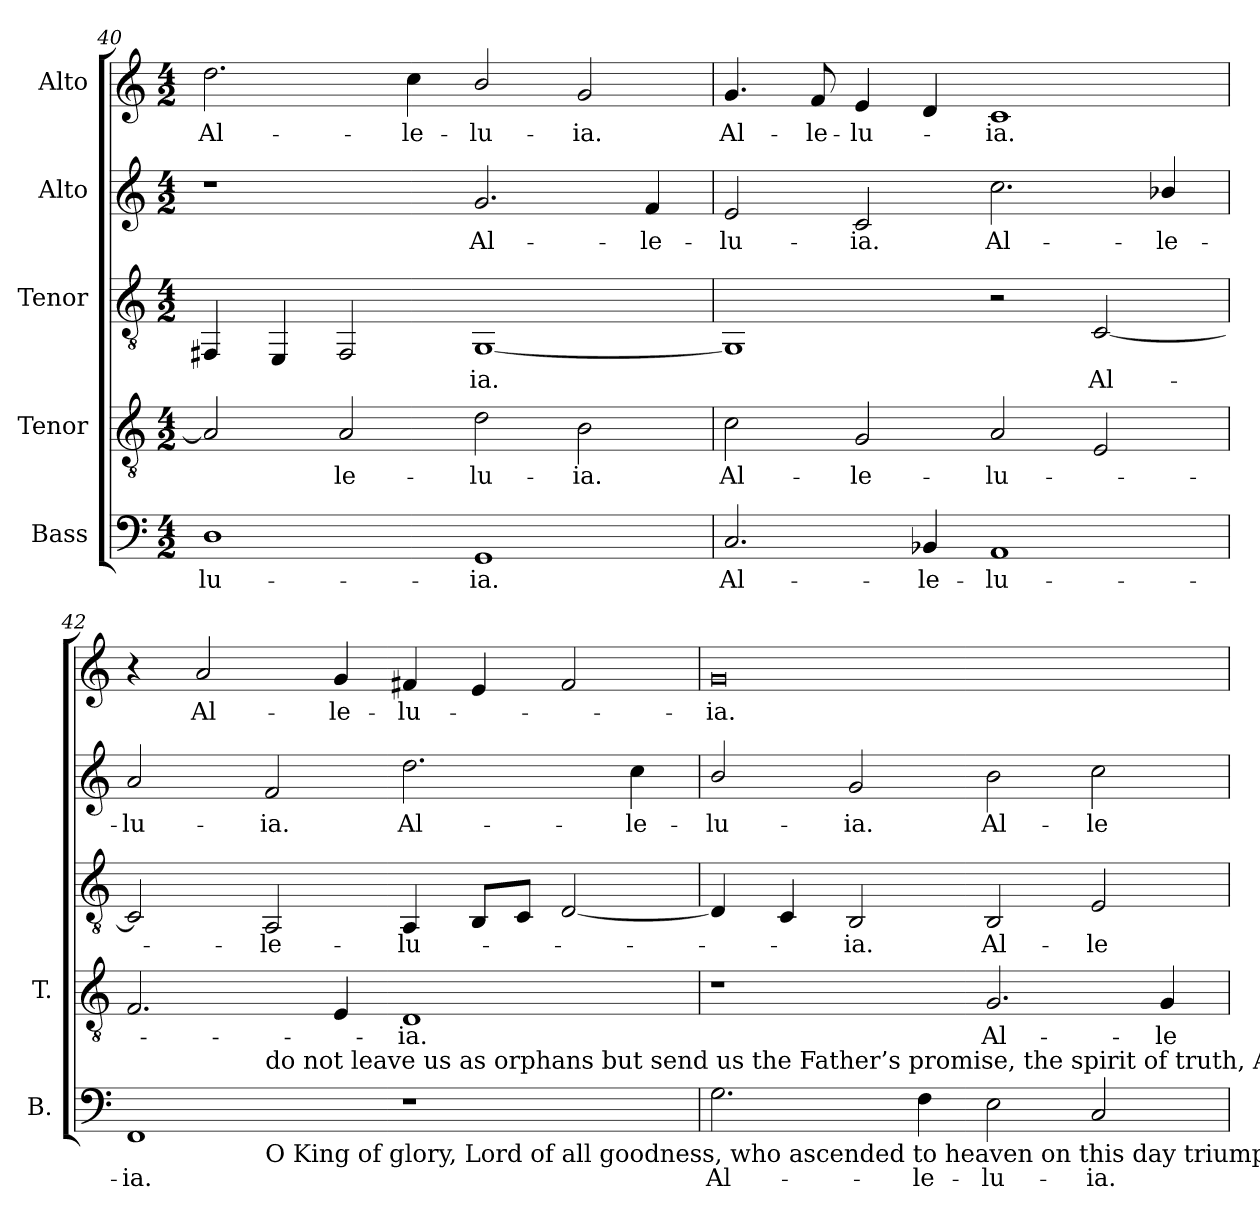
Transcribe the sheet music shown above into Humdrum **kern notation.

**kern	**text	**kern	**text	**kern	**text	**kern	**text	**kern	**text
*part5	*part5	*part4	*part4	*part3	*part3	*part2	*part2	*part1	*part1
*staff5	*staff5	*staff4	*staff4	*staff3	*staff3	*staff2	*staff2	*staff1	*staff1
*I"Bass	*	*I"Tenor	*	*I"Tenor	*	*I"Alto	*	*I"Alto	*
*I'B.	*	*I'T.	*	*	*	*	*	*	*
*clefF4	*	*clefGv2	*	*clefGv2	*	*clefG2	*	*clefG2	*
*	*	*ITrd7c12	*	*	*	*	*	*	*
*k[]	*	*k[]	*	*k[]	*	*k[]	*	*k[]	*
*C:	*	*C:	*	*C:	*	*C:	*	*C:	*
*M4/2	*	*M4/2	*	*M4/2	*	*M4/2	*	*M4/2	*
=40	=40	=40	=40	=40	=40	=40	=40	=40	=40
!	!LO:LY:b:color=#000000	!	!	!	!	!	!	!	!
!	!	!	!	!	!	!	!	!	!LO:LY:b:color=#000000
1Di	-lu-	2AAi/]	.	4FF#Xi/	.	1r	.	2.ddi\	Al-
.	.	.	.	4EEi/	.	.	.	.	.
!	!	!	!LO:LY:b:color=#000000	!	!	!	!	!	!
.	.	2AAi/	-le-	2FF#i/	.	.	.	.	.
!	!	!	!	!	!	!	!	!	!LO:LY:b:color=#000000
.	.	.	.	.	.	.	.	4cci\	-le-
!	!LO:LY:b:color=#000000	!	!	!	!	!	!	!	!
!	!	!	!LO:LY:b:color=#000000	!	!	!	!	!	!
!	!	!	!	!	!LO:LY:b:color=#000000	!	!	!	!
!	!	!	!	!	!	!	!LO:LY:b:color=#000000	!	!
!	!	!	!	!	!	!	!	!	!LO:LY:b:color=#000000
1GGi	-ia.	2Di\	-lu-	[1GGi	-ia.	2.gi/	Al-	2bi/	-lu-
!	!	!	!LO:LY:b:color=#000000	!	!	!	!	!	!
!	!	!	!	!	!	!	!	!	!LO:LY:b:color=#000000
.	.	2BBi\	-ia.	.	.	.	.	2gi/	-ia.
!	!	!	!	!	!	!	!LO:LY:b:color=#000000	!	!
.	.	.	.	.	.	4fi/	-le-	.	.
=41	=41	=41	=41	=41	=41	=41	=41	=41	=41
!	!LO:LY:b:color=#000000	!	!	!	!	!	!	!	!
!	!	!	!LO:LY:b:color=#000000	!	!	!	!	!	!
!	!	!	!	!	!	!	!LO:LY:b:color=#000000	!	!
!	!	!	!	!	!	!	!	!	!LO:LY:b:color=#000000
2.Ci/	Al-	2Ci\	Al-	1GGi]	.	2ei/	-lu-	4.gi/	Al-
!	!	!	!	!	!	!	!	!	!LO:LY:b:color=#000000
.	.	.	.	.	.	.	.	8fi/	-le-
!	!	!	!LO:LY:b:color=#000000	!	!	!	!	!	!
!	!	!	!	!	!	!	!LO:LY:b:color=#000000	!	!
!	!	!	!	!	!	!	!	!	!LO:LY:b:color=#000000
.	.	2GGi/	-le-	.	.	2ci/	-ia.	4ei/	-lu-
!	!LO:LY:b:color=#000000	!	!	!	!	!	!	!	!
4BB-Xi/	-le-	.	.	.	.	.	.	4di/	.
!	!LO:LY:b:color=#000000	!	!	!	!	!	!	!	!
!	!	!	!LO:LY:b:color=#000000	!	!	!	!	!	!
!	!	!	!	!	!	!	!LO:LY:b:color=#000000	!	!
!	!	!	!	!	!	!	!	!	!LO:LY:b:color=#000000
1AAi	-lu-	2AAi/	-lu-	2r	.	2.cci\	Al-	1ci	-ia.
!	!	!	!	!	!LO:LY:b:color=#000000	!	!	!	!
.	.	2EEi/	.	[2Ci/	Al-	.	.	.	.
!	!	!	!	!	!	!	!LO:LY:b:color=#000000	!	!
.	.	.	.	.	.	4b-Xi/	-le-	.	.
!!LO:PB:g=z
=42	=42	=42	=42	=42	=42	=42	=42	=42	=42
!	!LO:LY:b:color=#000000	!	!	!	!	!	!	!	!
!	!	!	!	!	!	!	!LO:LY:b:color=#000000	!	!
*^	*	*	*	*	*	*	*	*	*
1FFi	2ryy	-ia.	2.FFi/	.	2Ci/]	.	2ai/	-lu-	4r	.
!	!	!	!	!	!	!	!	!	!	!LO:LY:b:color=#000000
.	.	.	.	.	.	.	.	.	2ai/	Al-
!	!	!	!	!	!	!LO:LY:b:color=#000000	!	!	!	!
!	!LO:TX:b:t=O King of glory, Lord of all goodness, who ascended to heaven on this day triumphant over all,	!	!	!	!	!	!	!	!	!
!	!LO:TX:t=do not leave us as orphans but send us the Father’s promise, the spirit of truth,  Alleluia.	!	!	!	!	!	!	!	!	!
!	!	!	!	!	!	!	!	!LO:LY:b:color=#000000	!	!
.	1.ryy	.	.	.	2AAi/	-le-	2fi/	-ia.	.	.
!	!	!	!	!	!	!	!	!	!	!LO:LY:b:color=#000000
.	.	.	4EEi/	.	.	.	.	.	4gi/	-le-
!	!	!	!	!LO:LY:b:color=#000000	!	!	!	!	!	!
!	!	!	!	!	!	!LO:LY:b:color=#000000	!	!	!	!
!	!	!	!	!	!	!	!	!LO:LY:b:color=#000000	!	!
!	!	!	!	!	!	!	!	!	!	!LO:LY:b:color=#000000
1r	.	.	1DDi	-ia.	4AAi/	-lu-	2.ddi\	Al-	4f#Xi/	-lu-
.	.	.	.	.	8BBi/L	.	.	.	4ei/	.
.	.	.	.	.	8Ci/J	.	.	.	.	.
.	.	.	.	.	[2Di/	.	.	.	2f#i/	.
!	!	!	!	!	!	!	!	!LO:LY:b:color=#000000	!	!
.	.	.	.	.	.	.	4cci\	-le-	.	.
*v	*v	*	*	*	*	*	*	*	*	*
=43	=43	=43	=43	=43	=43	=43	=43	=43	=43
*^	*	*	*	*	*	*	*	*	*
!	!	!LO:LY:b:color=#000000	!	!	!	!	!	!	!	!
*v	*v	*	*	*	*	*	*	*	*	*
*^	*	*	*	*	*	*	*	*	*
!	!	!	!	!	!	!	!	!LO:LY:b:color=#000000	!	!
*v	*v	*	*	*	*	*	*	*	*	*
*^	*	*	*	*	*	*	*	*	*
!	!	!	!	!	!	!	!	!	!	!LO:LY:b:color=#000000
*v	*v	*	*	*	*	*	*	*	*	*
2.Gi\	Al-	1r	.	4Di/]	.	2bi/	-lu-	0gi	-ia.
.	.	.	.	4Ci/	.	.	.	.	.
!	!	!	!	!	!LO:LY:b:color=#000000	!	!	!	!
!	!	!	!	!	!	!	!LO:LY:b:color=#000000	!	!
.	.	.	.	2BBi/	-ia.	2gi/	-ia.	.	.
!	!LO:LY:b:color=#000000	!	!	!	!	!	!	!	!
4Fi\	-le-	.	.	.	.	.	.	.	.
!	!LO:LY:b:color=#000000	!	!	!	!	!	!	!	!
!	!	!	!LO:LY:b:color=#000000	!	!	!	!	!	!
!	!	!	!	!	!LO:LY:b:color=#000000	!	!	!	!
!	!	!	!	!	!	!	!LO:LY:b:color=#000000	!	!
2Ei\	-lu-	2.GGi/	Al-	2BBi/	Al-	2bi\	Al-	.	.
!	!LO:LY:b:color=#000000	!	!	!	!	!	!	!	!
!	!	!	!	!	!LO:LY:b:color=#000000	!	!	!	!
!	!	!	!	!	!	!	!LO:LY:b:color=#000000	!	!
2Ci/	-ia.	.	.	2Ei/	-le-	2cci\	-le-	.	.
!	!	!	!LO:LY:b:color=#000000	!	!	!	!	!	!
.	.	4GGi/	-le-	.	.	.	.	.	.
=	=	=	=	=	=	=	=	=	=
*-	*-	*-	*-	*-	*-	*-	*-	*-	*-
